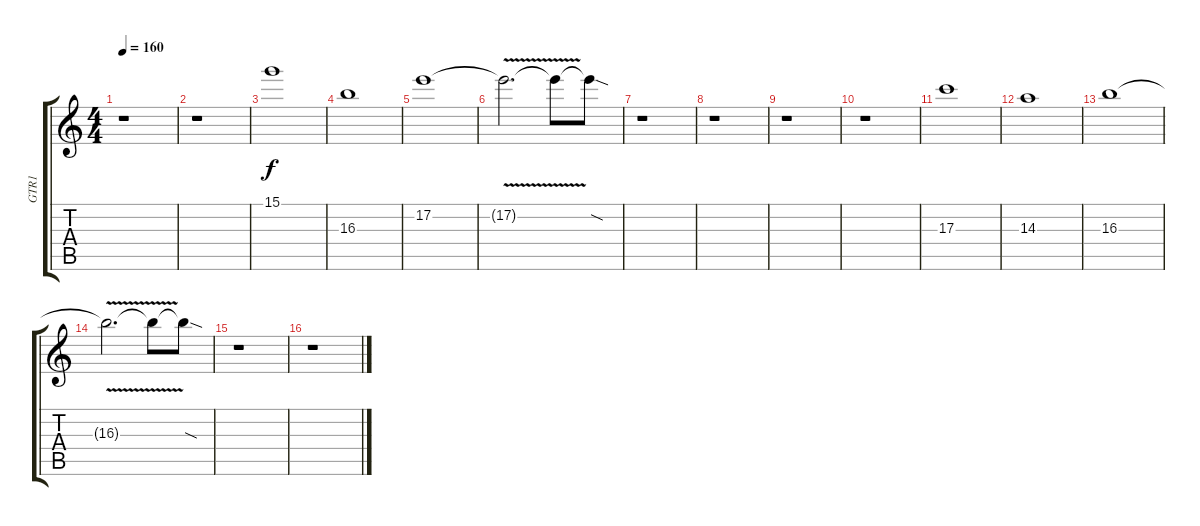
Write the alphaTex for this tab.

\track ("GTR1" "GTR1") {instrument distortionguitar}
\staff {score tabs}
\tuning (E4 B3 G3 D3 A2 E2) {hide}
\ts (4 4)
\tempo 160
\clef g2
\ks c
r.1{dy f} |
r.1 |
15.1.1 |
16.3.1 |
17.2.1 |
17.2{v t}.2{d} 17.2{t}.8 17.2{sod t}.8 |
r.1 |
r.1 |
r.1 |
r.1 |
17.3.1 |
14.3.1 |
16.3.1 |
16.3{v t}.2{d} 16.3{t}.8 16.3{sod t}.8 |
r.1 |
r.1
